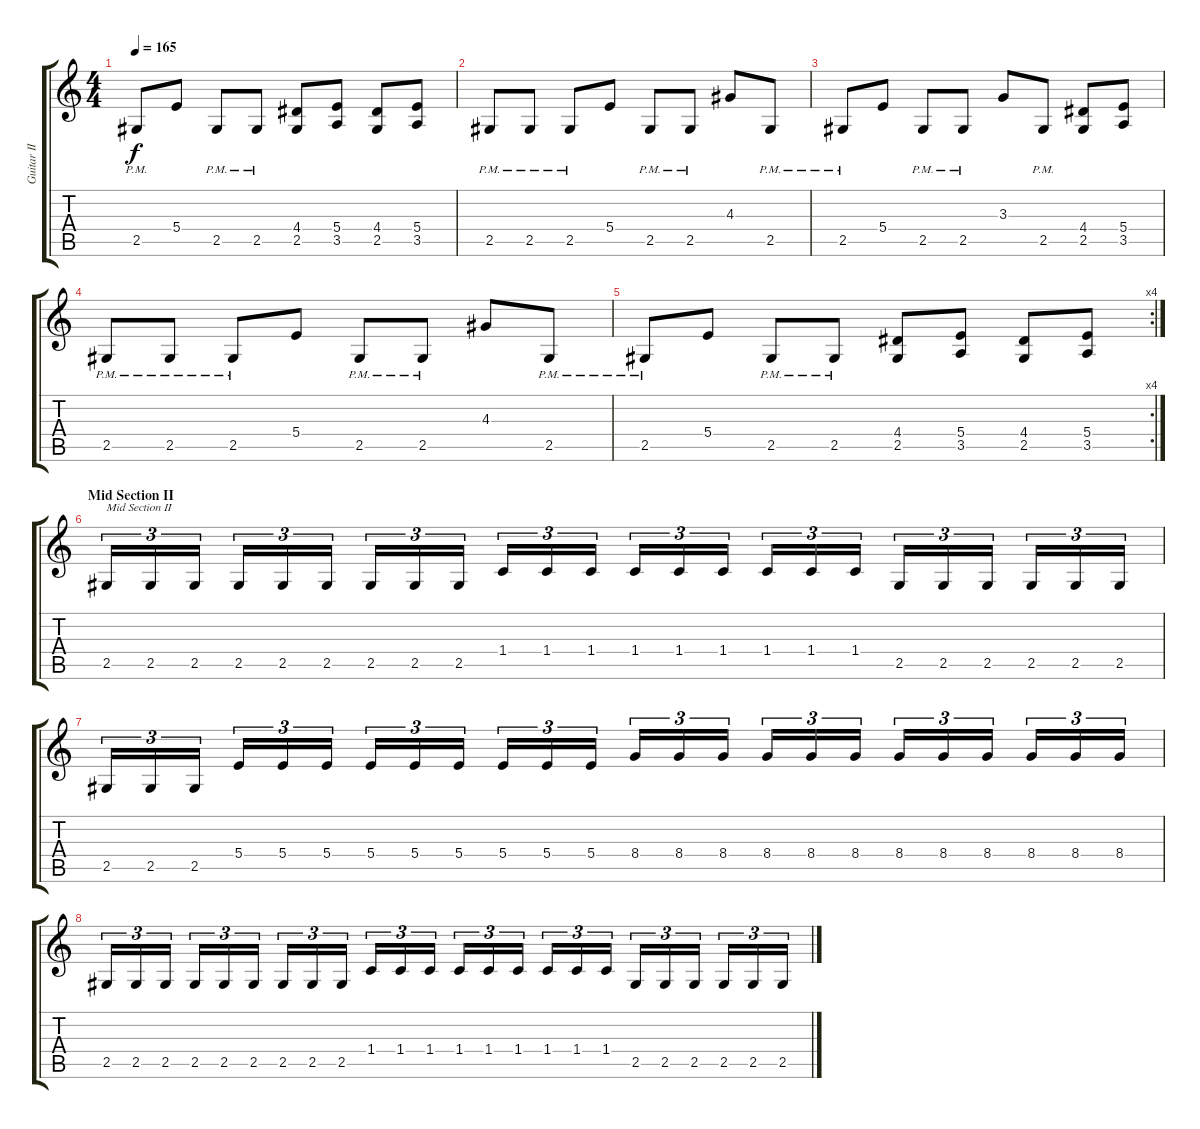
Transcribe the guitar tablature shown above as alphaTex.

\track ("Guitar II [Arve Isdal]" "Guitar II ") {instrument distortionguitar}
\staff {score tabs}
\tuning (Db4 Ab3 E3 B2 Gb2 Db2) {hide}
\ts (4 4)
\tempo 165
\clef g2
\ks c
2.5{pm}.8{dy f} 5.4.8 2.5{pm}.8 2.5{pm}.8 (4.4 2.5).8 (5.4 3.5).8 (4.4 2.5).8 (5.4 3.5).8 |
2.5{pm}.8 2.5{pm}.8 2.5{pm}.8 5.4.8 2.5{pm}.8 2.5{pm}.8 4.3.8 2.5{pm}.8 |
2.5{pm}.8 5.4.8 2.5{pm}.8 2.5{pm}.8 3.3.8 2.5{pm}.8 (4.4 2.5).8 (5.4 3.5).8 |
2.5{pm}.8 2.5{pm}.8 2.5{pm}.8 5.4.8 2.5{pm}.8 2.5{pm}.8 4.3.8 2.5{pm}.8 |
\rc 4
2.5{pm}.8 5.4.8 2.5{pm}.8 2.5{pm}.8 (4.4 2.5).8 (5.4 3.5).8 (4.4 2.5).8 (5.4 3.5).8 |
\section ("" "Mid Section II")
2.5.16{tu (3 2) txt "Mid Section II"} 2.5.16{tu (3 2)} 2.5.16{tu (3 2)} 2.5.16{tu (3 2)} 2.5.16{tu (3 2)} 2.5.16{tu (3 2)} 2.5.16{tu (3 2)} 2.5.16{tu (3 2)} 2.5.16{tu (3 2)} 1.4.16{tu (3 2)} 1.4.16{tu (3 2)} 1.4.16{tu (3 2)} 1.4.16{tu (3 2)} 1.4.16{tu (3 2)} 1.4.16{tu (3 2)} 1.4.16{tu (3 2)} 1.4.16{tu (3 2)} 1.4.16{tu (3 2)} 2.5.16{tu (3 2)} 2.5.16{tu (3 2)} 2.5.16{tu (3 2)} 2.5.16{tu (3 2)} 2.5.16{tu (3 2)} 2.5.16{tu (3 2)} |
2.5.16{tu (3 2)} 2.5.16{tu (3 2)} 2.5.16{tu (3 2)} 5.4.16{tu (3 2)} 5.4.16{tu (3 2)} 5.4.16{tu (3 2)} 5.4.16{tu (3 2)} 5.4.16{tu (3 2)} 5.4.16{tu (3 2)} 5.4.16{tu (3 2)} 5.4.16{tu (3 2)} 5.4.16{tu (3 2)} 8.4.16{tu (3 2)} 8.4.16{tu (3 2)} 8.4.16{tu (3 2)} 8.4.16{tu (3 2)} 8.4.16{tu (3 2)} 8.4.16{tu (3 2)} 8.4.16{tu (3 2)} 8.4.16{tu (3 2)} 8.4.16{tu (3 2)} 8.4.16{tu (3 2)} 8.4.16{tu (3 2)} 8.4.16{tu (3 2)} |
2.5.16{tu (3 2)} 2.5.16{tu (3 2)} 2.5.16{tu (3 2)} 2.5.16{tu (3 2)} 2.5.16{tu (3 2)} 2.5.16{tu (3 2)} 2.5.16{tu (3 2)} 2.5.16{tu (3 2)} 2.5.16{tu (3 2)} 1.4.16{tu (3 2)} 1.4.16{tu (3 2)} 1.4.16{tu (3 2)} 1.4.16{tu (3 2)} 1.4.16{tu (3 2)} 1.4.16{tu (3 2)} 1.4.16{tu (3 2)} 1.4.16{tu (3 2)} 1.4.16{tu (3 2)} 2.5.16{tu (3 2)} 2.5.16{tu (3 2)} 2.5.16{tu (3 2)} 2.5.16{tu (3 2)} 2.5.16{tu (3 2)} 2.5.16{tu (3 2)}
